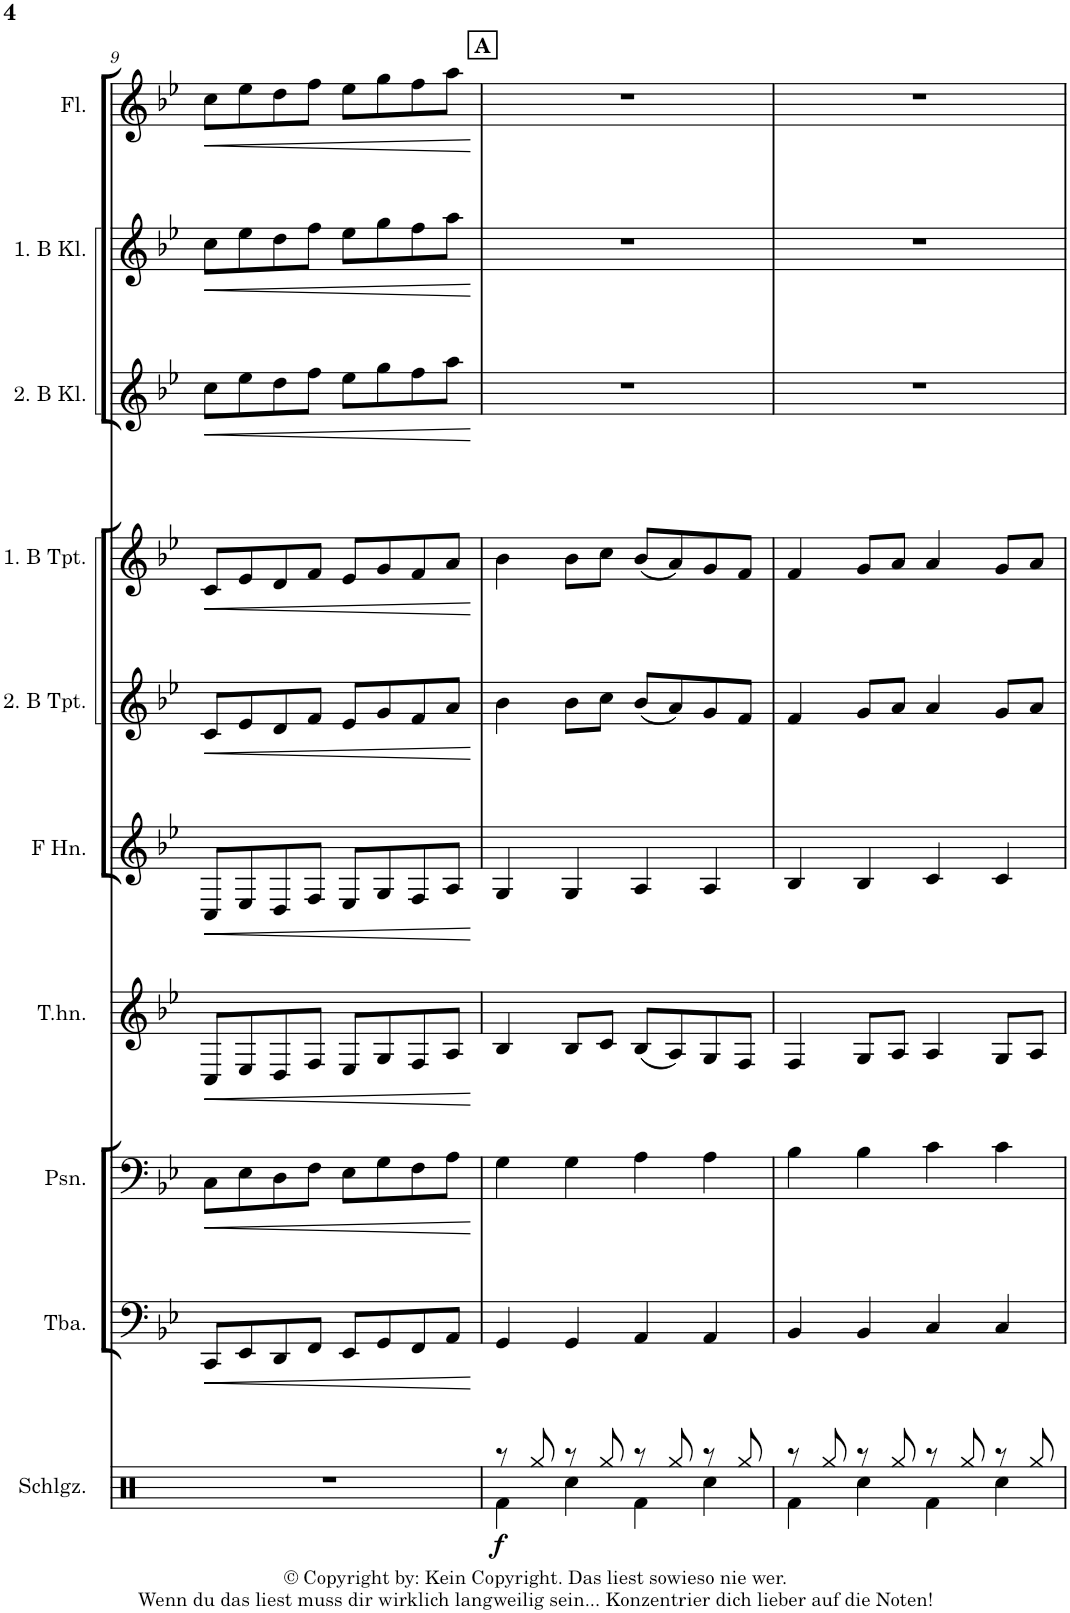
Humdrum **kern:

**kern	**dynam	**kern	**dynam	**kern	**dynam	**kern	**dynam	**kern	**dynam	**kern	**dynam	**kern	**dynam	**kern	**dynam	**kern	**dynam	**kern	**dynam
*part10	*part10	*part9	*part9	*part8	*part8	*part7	*part7	*part6	*part6	*part5	*part5	*part4	*part4	*part3	*part3	*part2	*part2	*part1	*part1
*staff10	*staff10	*staff9	*staff9	*staff8	*staff8	*staff7	*staff7	*staff6	*staff6	*staff5	*staff5	*staff4	*staff4	*staff3	*staff3	*staff2	*staff2	*staff1	*staff1
*I"Schlagzeug	*	*I"Tuba	*	*I"Posaune	*	*I"Tenorhorn	*	*I"Horn in F	*	*I"2. Trompete in B	*	*I"1. Trompete in B	*	*I"2. Klarinette in B	*	*I"1. Klarinette in B	*	*I"Flöte	*
*I'Schlgz.	*	*I'Tba.	*	*I'Psn.	*	*I'T.hn.	*	*	*	*	*	*	*	*	*	*	*	*I'Fl.	*
!!LO:PB:g=z
*clefX	*	*clefF4	*	*clefF4	*	*clefG2	*	*clefG2	*	*clefG2	*	*clefG2	*	*clefG2	*	*clefG2	*	*clefG2	*
*	*	*	*	*	*	*ITrd4c7	*	*ITrd4c7	*	*ITrd1c2	*	*ITrd1c2	*	*ITrd1c2	*	*ITrd1c2	*	*	*
*k[]	*	*k[b-e-]	*	*k[b-e-]	*	*k[b-e-]	*	*k[b-e-]	*	*k[b-e-]	*	*k[b-e-]	*	*k[b-e-]	*	*k[b-e-]	*	*k[b-e-]	*
*M4/4	*	*M4/4	*	*M4/4	*	*M4/4	*	*M4/4	*	*M4/4	*	*M4/4	*	*M4/4	*	*M4/4	*	*M4/4	*
=9	=9	=9	=9	=9	=9	=9	=9	=9	=9	=9	=9	=9	=9	=9	=9	=9	=9	=9	=9
!	!	!	!LO:HP:b	!	!LO:HP:b	!	!LO:HP:b	!	!LO:HP:b	!	!LO:HP:b	!	!LO:HP:b	!	!LO:HP:b	!	!LO:HP:b	!	!LO:HP:b
1r	.	8CC/L	<	8C\L	<	8C/L	<	8C/L	<	8c/L	<	8c/L	<	8cc\L	<	8cc\L	<	8cc\L	<
.	.	8EE-/	.	8E-\	.	8E-/	.	8E-/	.	8e-/	.	8e-/	.	8ee-\	.	8ee-\	.	8ee-\	.
.	.	8DD/	.	8D\	.	8D/	.	8D/	.	8d/	.	8d/	.	8dd\	.	8dd\	.	8dd\	.
.	.	8FF/J	.	8F\J	.	8F/J	.	8F/J	.	8f/J	.	8f/J	.	8ff\J	.	8ff\J	.	8ff\J	.
.	.	8EE-/L	.	8E-\L	.	8E-/L	.	8E-/L	.	8e-/L	.	8e-/L	.	8ee-\L	.	8ee-\L	.	8ee-\L	.
.	.	8GG/	.	8G\	.	8G/	.	8G/	.	8g/	.	8g/	.	8gg\	.	8gg\	.	8gg\	.
.	.	8FF/	.	8F\	.	8F/	.	8F/	.	8f/	.	8f/	.	8ff\	.	8ff\	.	8ff\	.
.	.	8AA/J	.	8A\J	.	8A/J	.	8A/J	.	8a/J	.	8a/J	.	8aa\J	.	8aa\J	.	8aa\J	.
.	.	.	[	.	[	.	[	.	[	.	[	.	[	.	[	.	[	.	[
!!LO:REH:place=s1:a:B:cj:t=A
=10	=10	=10	=10	=10	=10	=10	=10	=10	=10	=10	=10	=10	=10	=10	=10	=10	=10	=10	=10
*^	*	*	*	*	*	*	*	*	*	*	*	*	*	*	*	*	*	*	*
!	!	!LO:DY:b	!	!	!	!	!	!	!	!	!	!	!	!	!	!	!	!	!	!
8r	4Rf\	f	4GG/	.	4G\	.	4B-/	.	4G/	.	4b-\	.	4b-\	.	1r	.	1r	.	1r	.
8Rgg/	.	.	.	.	.	.	.	.	.	.	.	.	.	.	.	.	.	.	.	.
8r	4Rcc\	.	4GG/	.	4G\	.	8B-/L	.	4G/	.	8b-\L	.	8b-\L	.	.	.	.	.	.	.
8Rgg/	.	.	.	.	.	.	8c/J	.	.	.	8cc\J	.	8cc\J	.	.	.	.	.	.	.
8r	4Rf\	.	4AA/	.	4A\	.	(8B-/L	.	4A/	.	(8b-/L	.	(8b-/L	.	.	.	.	.	.	.
8Rgg/	.	.	.	.	.	.	8A/)	.	.	.	8a/)	.	8a/)	.	.	.	.	.	.	.
8r	4Rcc\	.	4AA/	.	4A\	.	8G/	.	4A/	.	8g/	.	8g/	.	.	.	.	.	.	.
8Rgg/	.	.	.	.	.	.	8F/J	.	.	.	8f/J	.	8f/J	.	.	.	.	.	.	.
=11	=11	=11	=11	=11	=11	=11	=11	=11	=11	=11	=11	=11	=11	=11	=11	=11	=11	=11	=11	=11
8r	4Rf\	.	4BB-/	.	4B-\	.	4F/	.	4B-/	.	4f/	.	4f/	.	1r	.	1r	.	1r	.
8Rgg/	.	.	.	.	.	.	.	.	.	.	.	.	.	.	.	.	.	.	.	.
8r	4Rcc\	.	4BB-/	.	4B-\	.	8G/L	.	4B-/	.	8g/L	.	8g/L	.	.	.	.	.	.	.
8Rgg/	.	.	.	.	.	.	8A/J	.	.	.	8a/J	.	8a/J	.	.	.	.	.	.	.
8r	4Rf\	.	4C/	.	4c\	.	4A/	.	4c/	.	4a/	.	4a/	.	.	.	.	.	.	.
8Rgg/	.	.	.	.	.	.	.	.	.	.	.	.	.	.	.	.	.	.	.	.
8r	4Rcc\	.	4C/	.	4c\	.	8G/L	.	4c/	.	8g/L	.	8g/L	.	.	.	.	.	.	.
8Rgg/	.	.	.	.	.	.	8A/J	.	.	.	8a/J	.	8a/J	.	.	.	.	.	.	.
*v	*v	*	*	*	*	*	*	*	*	*	*	*	*	*	*	*	*	*	*	*
=	=	=	=	=	=	=	=	=	=	=	=	=	=	=	=	=	=	=	=
*-	*-	*-	*-	*-	*-	*-	*-	*-	*-	*-	*-	*-	*-	*-	*-	*-	*-	*-	*-
